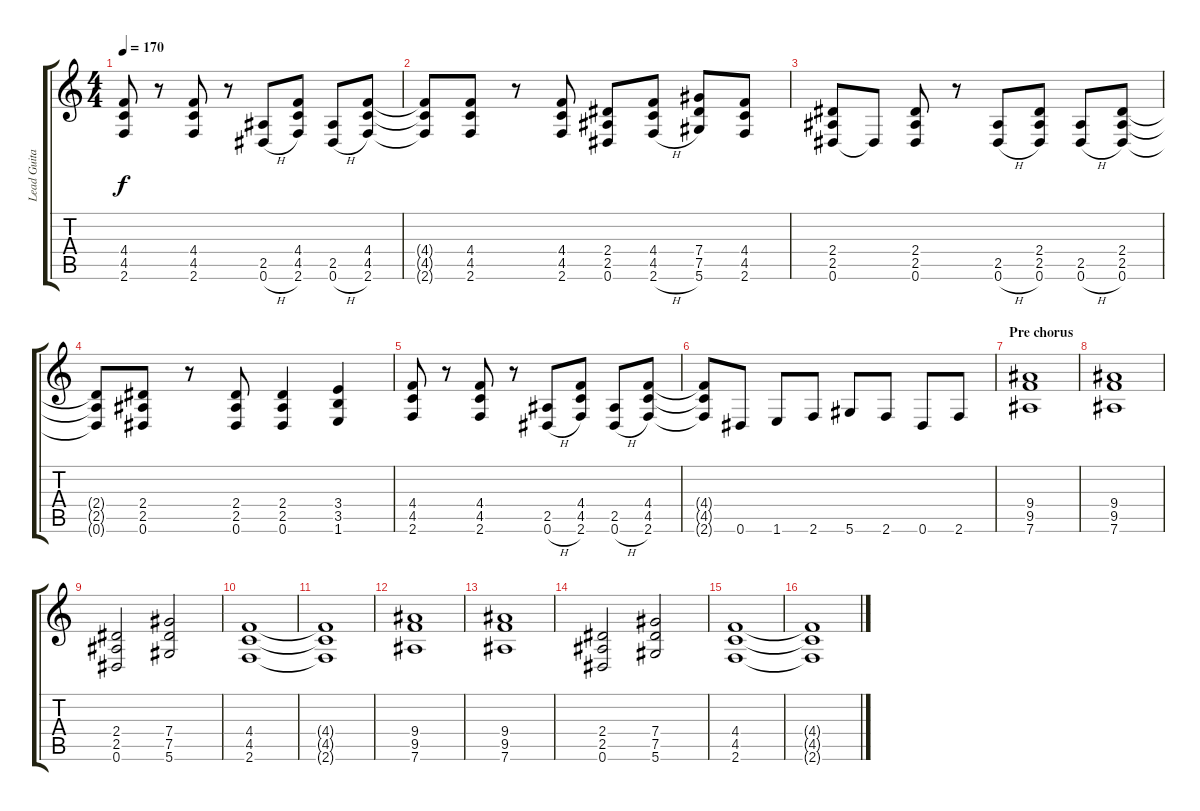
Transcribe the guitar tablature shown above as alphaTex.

\track ("Lead Guitar" "Lead Guita") {instrument distortionguitar}
\staff {score tabs}
\tuning (Eb4 Bb3 Gb3 Db3 Ab2 Eb2) {hide}
\ts (4 4)
\tempo 170
\clef g2
\ks c
(4.4 4.5 2.6).8{dy f} r.8 (4.4 4.5 2.6).8 r.8 (2.5 0.6{h}).8 (4.4 4.5 2.6).8 (2.5 0.6{h}).8 (4.4 4.5 2.6).8 |
(4.4{t} 4.5{t} 2.6{t}).8 (4.4 4.5 2.6).8 r.8 (4.4 4.5 2.6).8 (2.4 2.5 0.6).8 (4.4 4.5 2.6{h}).8 (7.4 7.5 5.6).8 (4.4 4.5 2.6).8 |
(2.4 2.5 0.6).8 0.6{t}.8 (2.4 2.5 0.6).8 r.8 (2.5 0.6{h}).8 (2.4 2.5 0.6).8 (2.5 0.6{h}).8 (2.4 2.5 0.6).8 |
(2.4{t} 2.5{t} 0.6{t}).8 (2.4 2.5 0.6).8 r.8 (2.4 2.5 0.6).8 (2.4 2.5 0.6).4 (3.4 3.5 1.6).4 |
(4.4 4.5 2.6).8 r.8 (4.4 4.5 2.6).8 r.8 (2.5 0.6{h}).8 (4.4 4.5 2.6).8 (2.5 0.6{h}).8 (4.4 4.5 2.6).8 |
(4.4{t} 4.5{t} 2.6{t}).8 0.6.8 1.6.8 2.6.8 5.6.8 2.6.8 0.6.8 2.6.8 |
\section ("" "Pre chorus")
(9.4 9.5 7.6).1 |
(9.4 9.5 7.6).1 |
(2.4 2.5 0.6).2 (7.4 7.5 5.6).2 |
(4.4 4.5 2.6).1 |
(4.4{t} 4.5{t} 2.6{t}).1 |
(9.4 9.5 7.6).1 |
(9.4 9.5 7.6).1 |
(2.4 2.5 0.6).2 (7.4 7.5 5.6).2 |
(4.4 4.5 2.6).1 |
(4.4{t} 4.5{t} 2.6{t}).1
